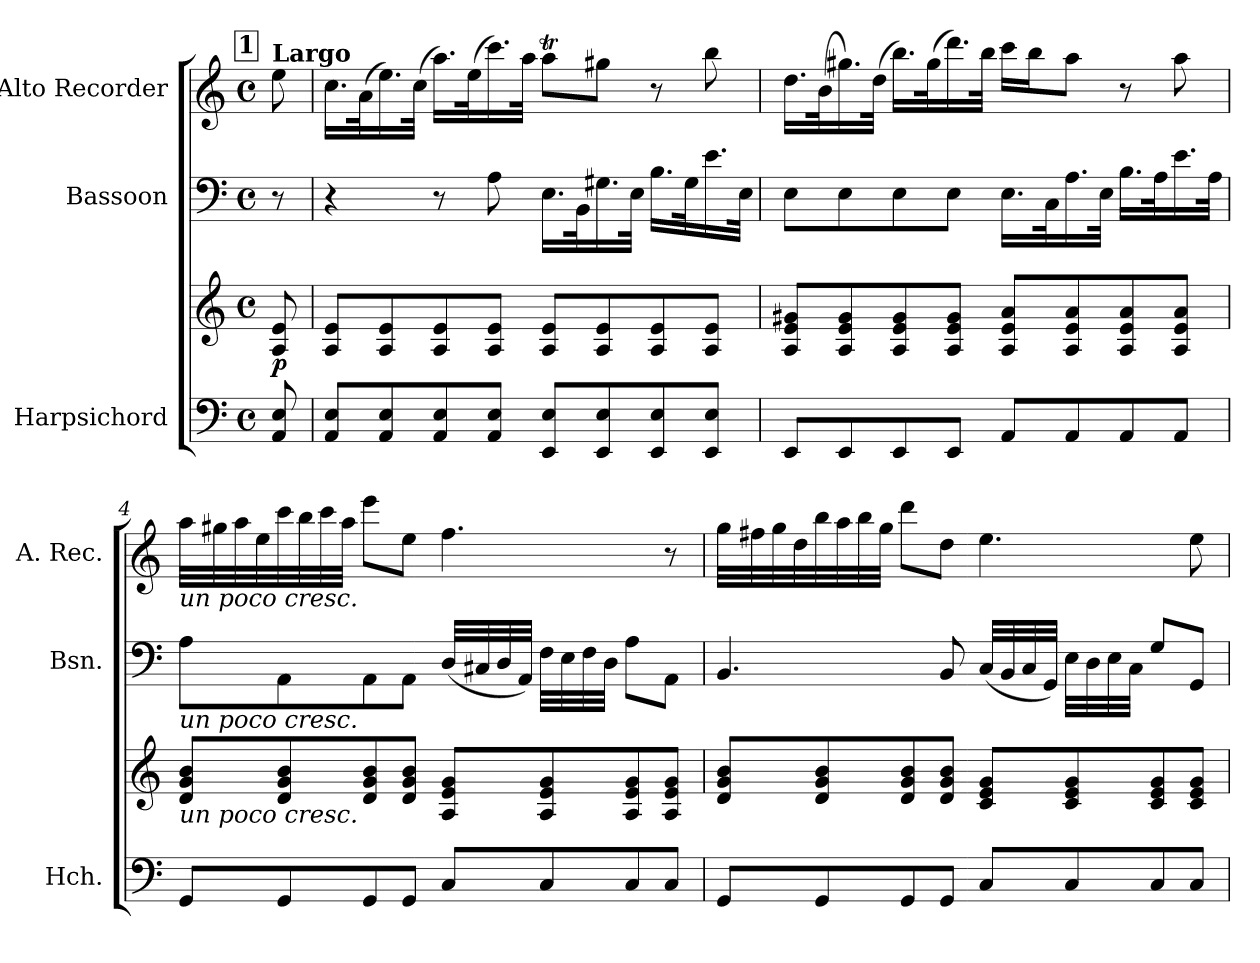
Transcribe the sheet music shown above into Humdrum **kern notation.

**kern	**kern	**dynam	**kern	**kern
*part3	*part3	*part3	*part2	*part1
*staff4	*staff3	*staff3/4	*staff2	*staff1
*I"Harpsichord	*	*	*I"Bassoon	*I"Alto Recorder
*I'Hch.	*	*	*I'Bsn.	*I'A. Rec.
*clefF4	*clefG2	*	*clefF4	*clefG2
*k[]	*k[]	*	*k[]	*k[]
*M4/4	*M4/4	*	*M4/4	*M4/4
*met(c)	*met(c)	*	*met(c)	*met(c)
!!LO:REH:place=s1:a:B:fs=14:t=1
=1	=1	=1	=1	=1
!	!	!	!	!LO:TX:a:B:t=Largo
!	!	!LO:DY:b	!	!
8AA/ 8E/	8A/ 8e/	p	8r	8ee\
=2	=2	=2	=2	=2
8AA/ 8E/L	8A/ 8e/L	.	4r	16.cc\LL
.	.	.	.	(>32a\K
8AA/ 8E/	8A/ 8e/	.	.	16.ee\)
.	.	.	.	(>32cc\JJk
8AA/ 8E/	8A/ 8e/	.	8r	16.aa\LL)
.	.	.	.	(>32ee\K
8AA/ 8E/J	8A/ 8e/J	.	8A\	16.ccc\)
.	.	.	.	32aa\JJk
8EE/ 8E/L	8A/ 8e/L	.	16.E\LL	8aaT\L
.	.	.	32BB\K	.
8EE/ 8E/	8A/ 8e/	.	16.G#i\	8gg#X\J
.	.	.	32E\JJk	.
8EE/ 8E/	8A/ 8e/	.	16.B\LL	8r
.	.	.	32G#\K	.
8EE/ 8E/J	8A/ 8e/J	.	16.e\	8bb\
.	.	.	32E\JJk	.
=3	=3	=3	=3	=3
8EE/L	8A/ 8e/ 8g#X/L	.	8E\L	16.dd\LL
.	.	.	.	(>32b\K
8EE/	8A/ 8e/ 8g#/	.	8E\	16.gg#X\)
.	.	.	.	(>32dd\JJk
8EE/	8A/ 8e/ 8g#/	.	8E\	16.bb\LL)
.	.	.	.	(>32gg#\K
8EE/J	8A/ 8e/ 8g#/J	.	8E\J	16.ddd\)
.	.	.	.	32bb\JJk
8AA/L	8A/ 8e/ 8a/L	.	16.E\LL	16ccc\LL
.	.	.	.	16bb\J
.	.	.	32C\K	.
8AA/	8A/ 8e/ 8a/	.	16.A\	8aa\J
.	.	.	32E\JJk	.
8AA/	8A/ 8e/ 8a/	.	16.B\LL	8r
.	.	.	32A\K	.
8AA/J	8A/ 8e/ 8a/J	.	16.e\	8aa\
.	.	.	32A\JJk	.
!!LO:LB:g=z
=4	=4	=4	=4	=4
!	!	!	!	!LO:TX:b:i:t=un poco cresc.
!	!	!	!LO:TX:b:i:t=un poco cresc.	!
!	!LO:TX:b:i:t=un poco cresc.	!	!	!
8GG/L	8d/ 8g/ 8b/L	.	8A\L	32aa\LLL
.	.	.	.	32gg#X\
.	.	.	.	32aa\
.	.	.	.	32ee\
8GG/	8d/ 8g/ 8b/	.	8AA\	32ccc\
.	.	.	.	32bb\
.	.	.	.	32ccc\
.	.	.	.	32aa\JJJ
8GG/	8d/ 8g/ 8b/	.	8AA\	8eee\L
8GG/J	8d/ 8g/ 8b/J	.	8AA\J	8ee\J
8C/L	8A/ 8e/ 8g/L	.	(<32D/LLL	4.ff\
.	.	.	32C#i/	.
.	.	.	32D/	.
.	.	.	32AA/JJJ)	.
8C/	8A/ 8e/ 8g/	.	32F\LLL	.
.	.	.	32E\	.
.	.	.	32F\	.
.	.	.	32D\JJJ	.
8C/	8A/ 8e/ 8g/	.	8A\L	.
8C/J	8A/ 8e/ 8g/J	.	8AA\J	8r
=5	=5	=5	=5	=5
8GG/L	8d/ 8g/ 8b/L	.	4.BB/	32gg\LLL
.	.	.	.	32ff#X\
.	.	.	.	32gg\
.	.	.	.	32dd\
8GG/	8d/ 8g/ 8b/	.	.	32bb\
.	.	.	.	32aa\
.	.	.	.	32bb\
.	.	.	.	32gg\JJJ
8GG/	8d/ 8g/ 8b/	.	.	8ddd\L
8GG/J	8d/ 8g/ 8b/J	.	8BB/	8dd\J
8C/L	8c/ 8e/ 8g/L	.	(<32C/LLL	4.ee\
.	.	.	32BB/	.
.	.	.	32C/	.
.	.	.	32GG/JJJ)	.
8C/	8c/ 8e/ 8g/	.	32E\LLL	.
.	.	.	32D\	.
.	.	.	32E\	.
.	.	.	32C\JJJ	.
8C/	8c/ 8e/ 8g/	.	8G/L	.
8C/J	8c/ 8e/ 8g/J	.	8GG/J	8ee\
=	=	=	=	=
*-	*-	*-	*-	*-
